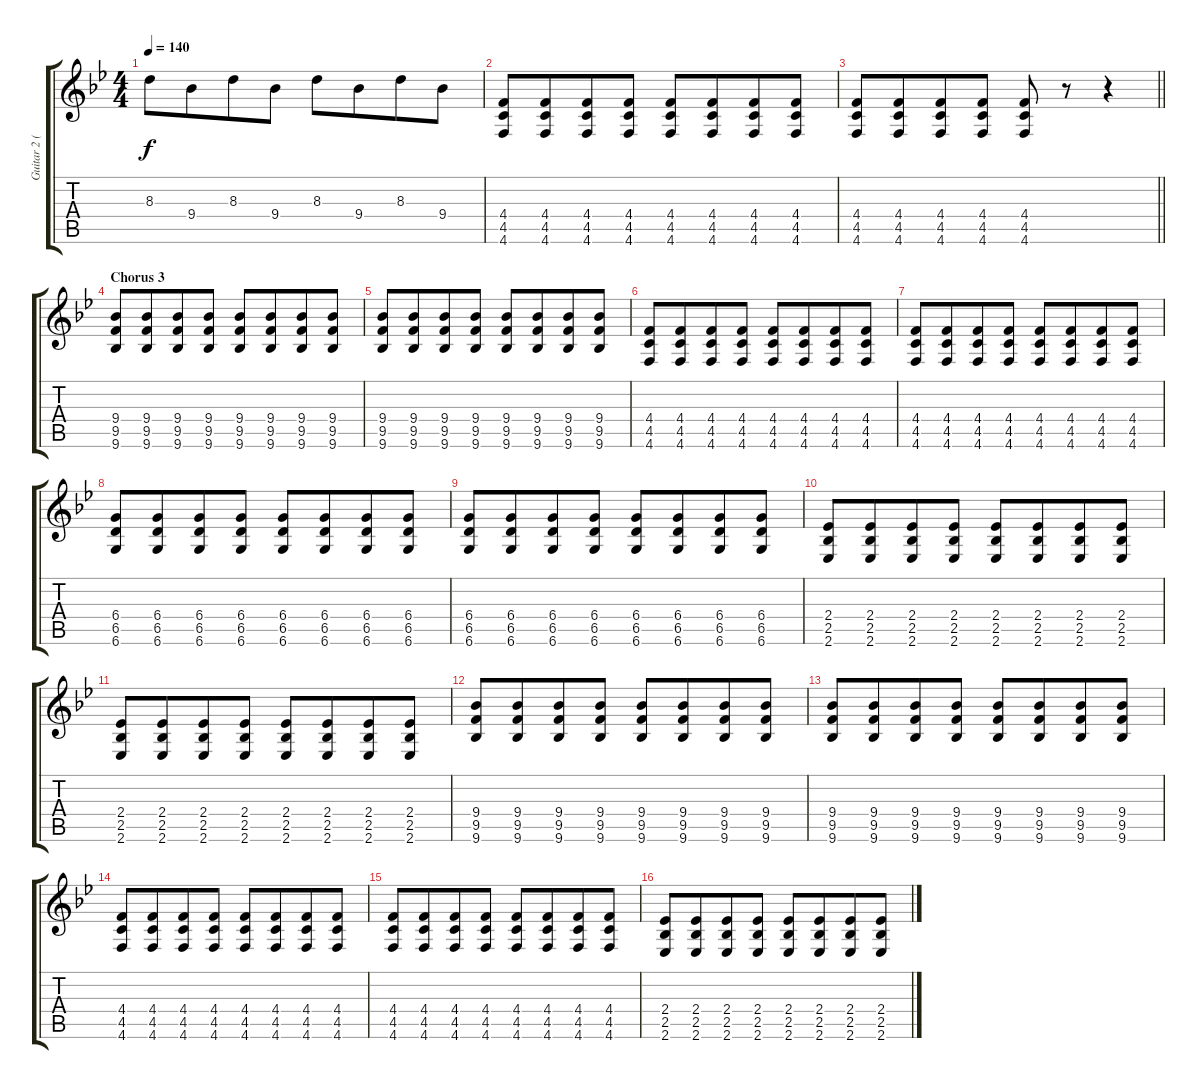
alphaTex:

\track ("Guitar 2 (Jared)" "Guitar 2 (") {instrument distortionguitar}
\staff {score tabs}
\tuning (Eb4 Bb3 Gb3 Db3 Ab2 Db2) {hide}
\ts (4 4)
\tempo 140
\clef g2
\ks gminor
8.3.8{dy f} 9.4.8{beam merge} 8.3.8 9.4.8 8.3.8 9.4.8{beam merge} 8.3.8 9.4.8 |
(4.4 4.5 4.6).8 (4.4 4.5 4.6).8{beam merge} (4.4 4.5 4.6).8 (4.4 4.5 4.6).8 (4.4 4.5 4.6).8 (4.4 4.5 4.6).8{beam merge} (4.4 4.5 4.6).8 (4.4 4.5 4.6).8 |
\barLineRight lightlight
(4.4 4.5 4.6).8 (4.4 4.5 4.6).8{beam merge} (4.4 4.5 4.6).8 (4.4 4.5 4.6).8 (4.4 4.5 4.6).8 r.8 r.4 |
\section ("" "Chorus 3")
(9.4 9.5 9.6).8 (9.4 9.5 9.6).8{beam merge} (9.4 9.5 9.6).8 (9.4 9.5 9.6).8 (9.4 9.5 9.6).8 (9.4 9.5 9.6).8{beam merge} (9.4 9.5 9.6).8 (9.4 9.5 9.6).8 |
(9.4 9.5 9.6).8 (9.4 9.5 9.6).8{beam merge} (9.4 9.5 9.6).8 (9.4 9.5 9.6).8 (9.4 9.5 9.6).8 (9.4 9.5 9.6).8{beam merge} (9.4 9.5 9.6).8 (9.4 9.5 9.6).8 |
(4.4 4.5 4.6).8 (4.4 4.5 4.6).8{beam merge} (4.4 4.5 4.6).8 (4.4 4.5 4.6).8 (4.4 4.5 4.6).8 (4.4 4.5 4.6).8{beam merge} (4.4 4.5 4.6).8 (4.4 4.5 4.6).8 |
(4.4 4.5 4.6).8 (4.4 4.5 4.6).8{beam merge} (4.4 4.5 4.6).8 (4.4 4.5 4.6).8 (4.4 4.5 4.6).8 (4.4 4.5 4.6).8{beam merge} (4.4 4.5 4.6).8 (4.4 4.5 4.6).8 |
(6.4 6.5 6.6).8 (6.4 6.5 6.6).8{beam merge} (6.4 6.5 6.6).8 (6.4 6.5 6.6).8 (6.4 6.5 6.6).8 (6.4 6.5 6.6).8{beam merge} (6.4 6.5 6.6).8 (6.4 6.5 6.6).8 |
(6.4 6.5 6.6).8 (6.4 6.5 6.6).8{beam merge} (6.4 6.5 6.6).8 (6.4 6.5 6.6).8 (6.4 6.5 6.6).8 (6.4 6.5 6.6).8{beam merge} (6.4 6.5 6.6).8 (6.4 6.5 6.6).8 |
(2.4 2.5 2.6).8 (2.4 2.5 2.6).8{beam merge} (2.4 2.5 2.6).8 (2.4 2.5 2.6).8 (2.4 2.5 2.6).8 (2.4 2.5 2.6).8{beam merge} (2.4 2.5 2.6).8 (2.4 2.5 2.6).8 |
(2.4 2.5 2.6).8 (2.4 2.5 2.6).8{beam merge} (2.4 2.5 2.6).8 (2.4 2.5 2.6).8 (2.4 2.5 2.6).8 (2.4 2.5 2.6).8{beam merge} (2.4 2.5 2.6).8 (2.4 2.5 2.6).8 |
(9.4 9.5 9.6).8 (9.4 9.5 9.6).8{beam merge} (9.4 9.5 9.6).8 (9.4 9.5 9.6).8 (9.4 9.5 9.6).8 (9.4 9.5 9.6).8{beam merge} (9.4 9.5 9.6).8 (9.4 9.5 9.6).8 |
(9.4 9.5 9.6).8 (9.4 9.5 9.6).8{beam merge} (9.4 9.5 9.6).8 (9.4 9.5 9.6).8 (9.4 9.5 9.6).8 (9.4 9.5 9.6).8{beam merge} (9.4 9.5 9.6).8 (9.4 9.5 9.6).8 |
(4.4 4.5 4.6).8 (4.4 4.5 4.6).8{beam merge} (4.4 4.5 4.6).8 (4.4 4.5 4.6).8 (4.4 4.5 4.6).8 (4.4 4.5 4.6).8{beam merge} (4.4 4.5 4.6).8 (4.4 4.5 4.6).8 |
(4.4 4.5 4.6).8 (4.4 4.5 4.6).8{beam merge} (4.4 4.5 4.6).8 (4.4 4.5 4.6).8 (4.4 4.5 4.6).8 (4.4 4.5 4.6).8{beam merge} (4.4 4.5 4.6).8 (4.4 4.5 4.6).8 |
(2.4 2.5 2.6).8 (2.4 2.5 2.6).8{beam merge} (2.4 2.5 2.6).8 (2.4 2.5 2.6).8 (2.4 2.5 2.6).8 (2.4 2.5 2.6).8{beam merge} (2.4 2.5 2.6).8 (2.4 2.5 2.6).8
